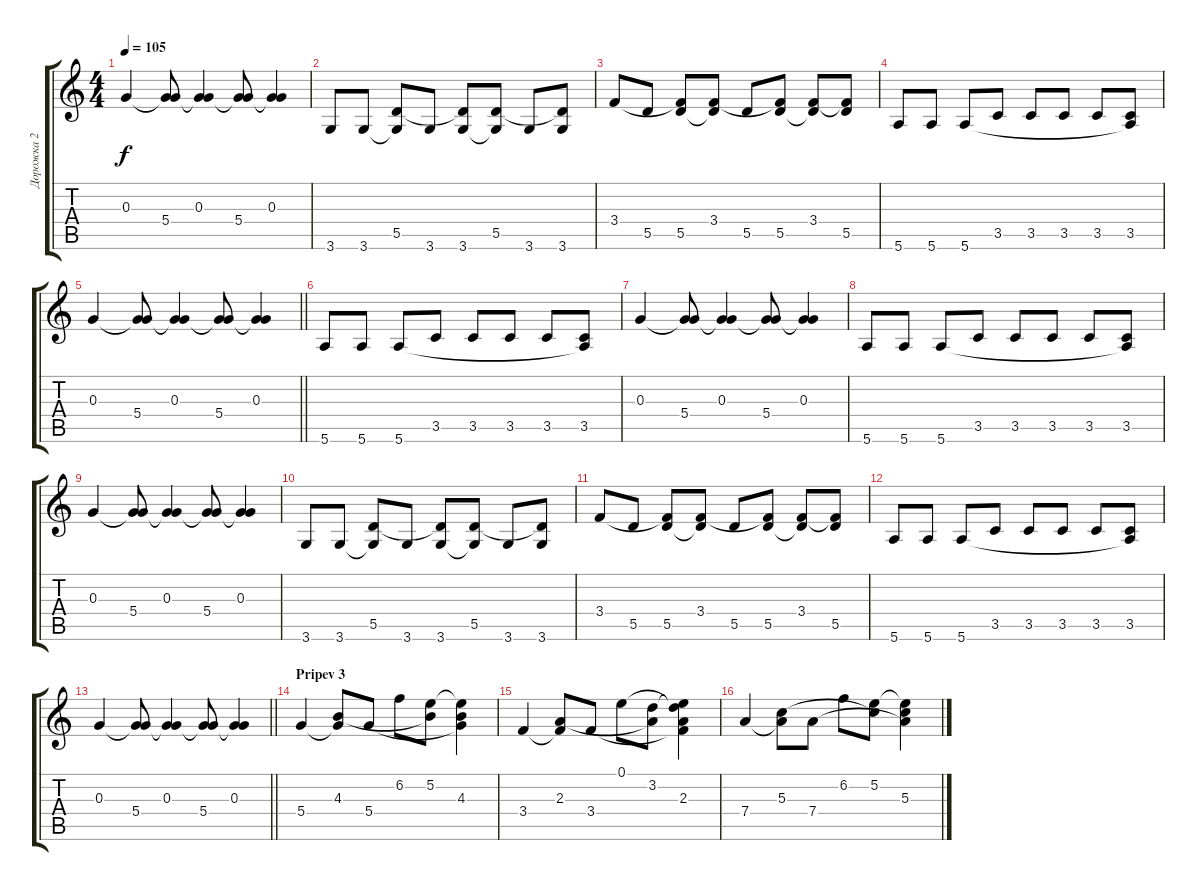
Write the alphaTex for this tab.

\track ("Дорожка 2" "Дорожка 2") {instrument acousticguitarsteel}
\staff {score tabs}
\tuning (E4 B3 G3 D3 A2 E2) {hide}
\ts (4 4)
\tempo 105
\clef g2
\ks c
0.3.4{dy f} (0.3{t} 5.4).8 (0.3 5.4{t}).4 (0.3{t} 5.4).8 (0.3 5.4{t}).4 |
3.6.8 3.6.8 (5.5 3.6{t}).8 3.6.8 (5.5{t} 3.6).8 (5.5 3.6{t}).8 3.6.8 (5.5{t} 3.6).8 |
3.4.8 5.5.8 (3.4{t} 5.5).8 (3.4 5.5{t}).8 5.5.8 (3.4{t} 5.5).8 (3.4 5.5{t}).8 (3.4{t} 5.5).8 |
5.6.8 5.6.8 5.6.8 3.5.8 3.5.8 3.5.8 3.5.8 (3.5 5.6{t}).8 |
\barLineRight lightlight
0.3.4 (0.3{t} 5.4).8 (0.3 5.4{t}).4 (0.3{t} 5.4).8 (0.3 5.4{t}).4 |
5.6.8 5.6.8 5.6.8 3.5.8 3.5.8 3.5.8 3.5.8 (3.5 5.6{t}).8 |
0.3.4 (0.3{t} 5.4).8 (0.3 5.4{t}).4 (0.3{t} 5.4).8 (0.3 5.4{t}).4 |
5.6.8 5.6.8 5.6.8 3.5.8 3.5.8 3.5.8 3.5.8 (3.5 5.6{t}).8 |
0.3.4 (0.3{t} 5.4).8 (0.3 5.4{t}).4 (0.3{t} 5.4).8 (0.3 5.4{t}).4 |
3.6.8 3.6.8 (5.5 3.6{t}).8 3.6.8 (5.5{t} 3.6).8 (5.5 3.6{t}).8 3.6.8 (5.5{t} 3.6).8 |
3.4.8 5.5.8 (3.4{t} 5.5).8 (3.4 5.5{t}).8 5.5.8 (3.4{t} 5.5).8 (3.4 5.5{t}).8 (3.4{t} 5.5).8 |
5.6.8 5.6.8 5.6.8 3.5.8 3.5.8 3.5.8 3.5.8 (3.5 5.6{t}).8 |
\barLineRight lightlight
0.3.4 (0.3{t} 5.4).8 (0.3 5.4{t}).4 (0.3{t} 5.4).8 (0.3 5.4{t}).4 |
\section ("" "Pripev 3")
5.4.4 (4.3 5.4{t}).8 5.4.8 6.2.8 (5.2 4.3{t}).8 (5.2{t} 4.3 5.4{t}).4 |
3.4.4 (2.3 3.4{t}).8 3.4.8 0.1.8 (3.2 2.3{t}).8 (0.1{t} 3.2{t} 2.3 3.4{t}).4 |
7.4.4 (5.3 7.4{t}).8 7.4.8 6.2.8 (5.2 5.3{t}).8 (5.2{t} 5.3 7.4{t}).4
